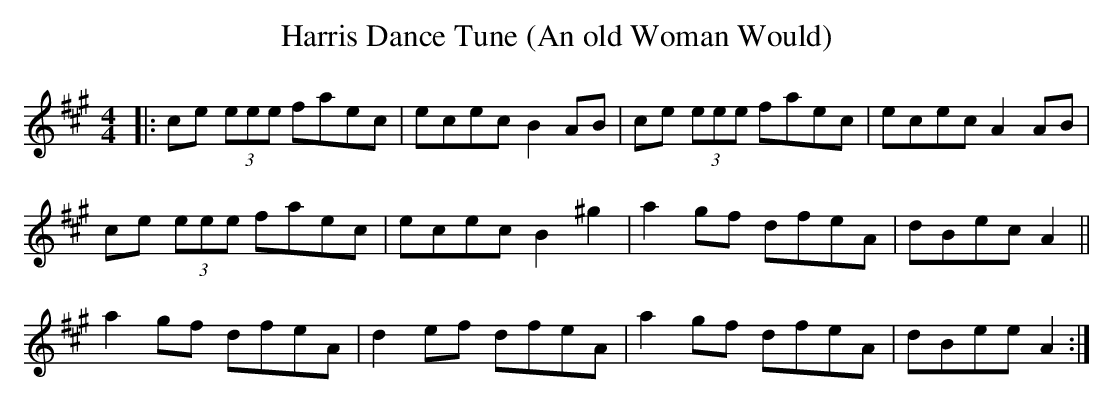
X:1
T: Harris Dance Tune (An old Woman Would)
M: 4/4
L: 1/8
K: Amaj
|:ce (3eee faec|ecec B2 AB|ce (3eee faec|ecec A2 AB|
ce (3eee faec|ecec B2 ^g2|a2 gf dfeA|dBec A2||
a2 gf dfeA|d2 ef dfeA|a2 gf dfeA|dBee A2:|
